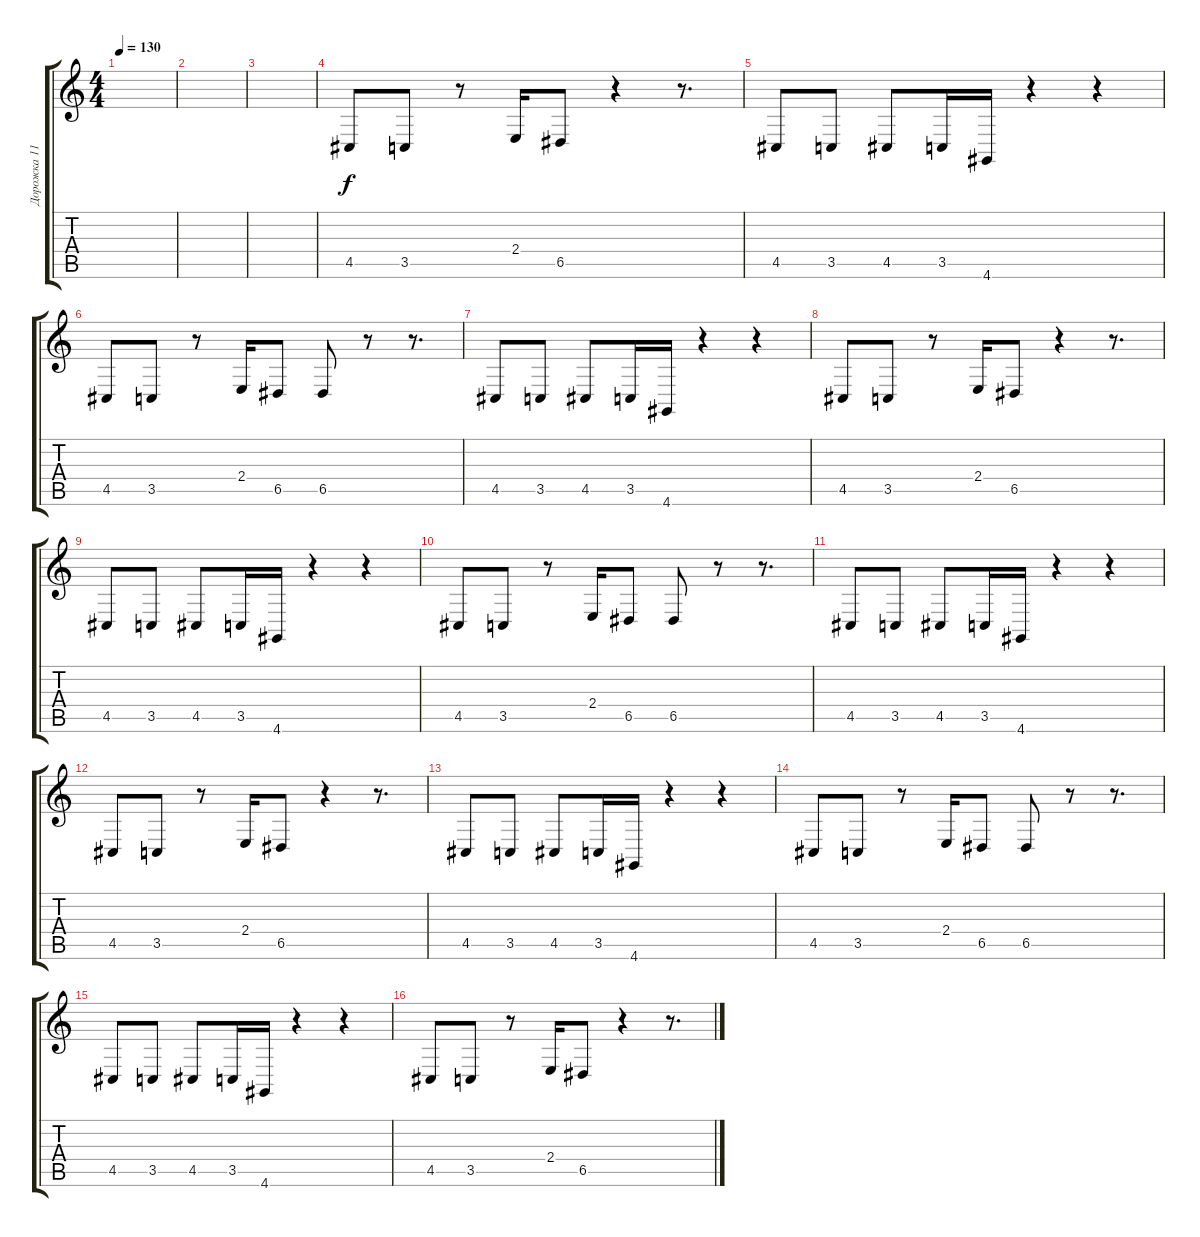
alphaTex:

\track ("Дорожка 11" "Дорожка 11") {instrument lead5charang}
\staff {score tabs}
\tuning (E4 B3 G3 D3 A2 E2) {hide}
\ts (4 4)
\tempo 130
\clef g2
\ks c
|
|
|
4.5.8 3.5.8 r.8 2.4.16 6.5.8 r.4 r.8{d} |
4.5.8 3.5.8 4.5.8 3.5.16 4.6.16 r.4 r.4 |
4.5.8 3.5.8 r.8 2.4.16 6.5.8 6.5.8 r.8 r.8{d} |
4.5.8 3.5.8 4.5.8 3.5.16 4.6.16 r.4 r.4 |
4.5.8 3.5.8 r.8 2.4.16 6.5.8 r.4 r.8{d} |
4.5.8 3.5.8 4.5.8 3.5.16 4.6.16 r.4 r.4 |
4.5.8 3.5.8 r.8 2.4.16 6.5.8 6.5.8 r.8 r.8{d} |
4.5.8 3.5.8 4.5.8 3.5.16 4.6.16 r.4 r.4 |
4.5.8 3.5.8 r.8 2.4.16 6.5.8 r.4 r.8{d} |
4.5.8 3.5.8 4.5.8 3.5.16 4.6.16 r.4 r.4 |
4.5.8 3.5.8 r.8 2.4.16 6.5.8 6.5.8 r.8 r.8{d} |
4.5.8 3.5.8 4.5.8 3.5.16 4.6.16 r.4 r.4 |
4.5.8 3.5.8 r.8 2.4.16 6.5.8 r.4 r.8{d}
